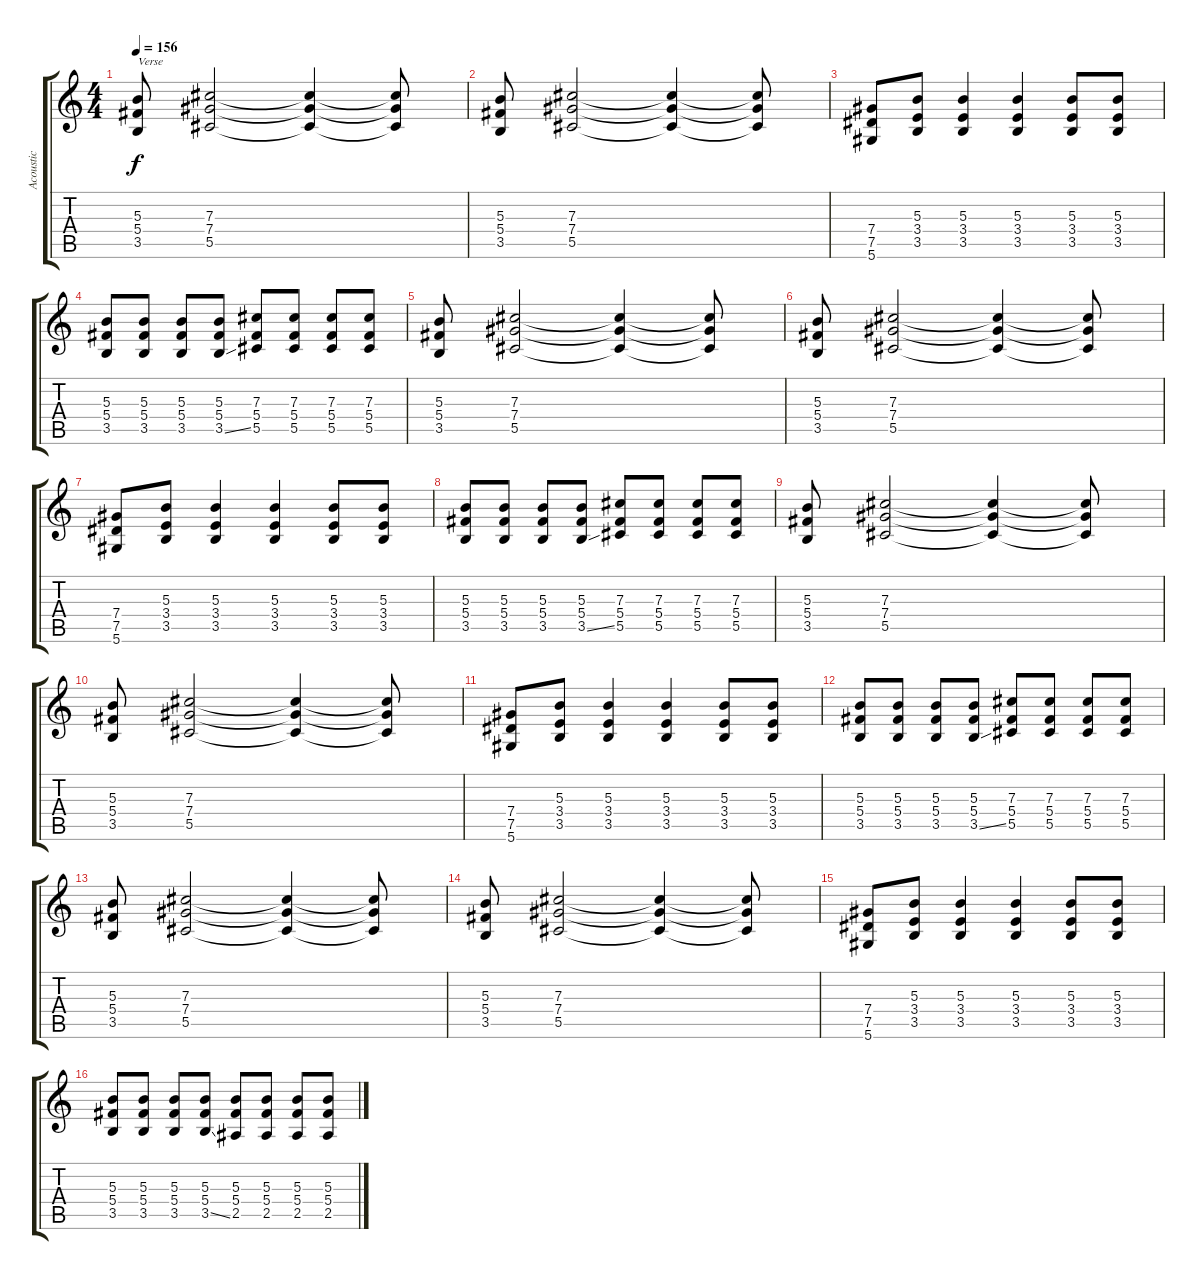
\track ("Acoustic" "Acoustic") {instrument acousticguitarsteel}
\staff {score tabs}
\tuning (Eb4 Bb3 Gb3 Db3 Ab2 Eb2) {hide}
\ts (4 4)
\tempo 156
\clef g2
\ks c
(5.3 5.4 3.5).8{txt "Verse" dy f} (7.3 7.4 5.5).2 (7.3{t} 7.4{t} 5.5{t}).4 (7.3{t} 7.4{t} 5.5{t}).8 |
(5.3 5.4 3.5).8 (7.3 7.4 5.5).2 (7.3{t} 7.4{t} 5.5{t}).4 (7.3{t} 7.4{t} 5.5{t}).8 |
(7.4 7.5 5.6).8 (5.3 3.4 3.5).8 (5.3 3.4 3.5).4 (5.3 3.4 3.5).4 (5.3 3.4 3.5).8 (5.3 3.4 3.5).8 |
(5.3 5.4 3.5).8 (5.3 5.4 3.5).8 (5.3 5.4 3.5).8 (5.3 5.4 3.5{ss}).8 (7.3 5.4 5.5).8 (7.3 5.4 5.5).8 (7.3 5.4 5.5).8 (7.3 5.4 5.5).8 |
(5.3 5.4 3.5).8 (7.3 7.4 5.5).2 (7.3{t} 7.4{t} 5.5{t}).4 (7.3{t} 7.4{t} 5.5{t}).8 |
(5.3 5.4 3.5).8 (7.3 7.4 5.5).2 (7.3{t} 7.4{t} 5.5{t}).4 (7.3{t} 7.4{t} 5.5{t}).8 |
(7.4 7.5 5.6).8 (5.3 3.4 3.5).8 (5.3 3.4 3.5).4 (5.3 3.4 3.5).4 (5.3 3.4 3.5).8 (5.3 3.4 3.5).8 |
(5.3 5.4 3.5).8 (5.3 5.4 3.5).8 (5.3 5.4 3.5).8 (5.3 5.4 3.5{ss}).8 (7.3 5.4 5.5).8 (7.3 5.4 5.5).8 (7.3 5.4 5.5).8 (7.3 5.4 5.5).8 |
(5.3 5.4 3.5).8 (7.3 7.4 5.5).2 (7.3{t} 7.4{t} 5.5{t}).4 (7.3{t} 7.4{t} 5.5{t}).8 |
(5.3 5.4 3.5).8 (7.3 7.4 5.5).2 (7.3{t} 7.4{t} 5.5{t}).4 (7.3{t} 7.4{t} 5.5{t}).8 |
(7.4 7.5 5.6).8 (5.3 3.4 3.5).8 (5.3 3.4 3.5).4 (5.3 3.4 3.5).4 (5.3 3.4 3.5).8 (5.3 3.4 3.5).8 |
(5.3 5.4 3.5).8 (5.3 5.4 3.5).8 (5.3 5.4 3.5).8 (5.3 5.4 3.5{ss}).8 (7.3 5.4 5.5).8 (7.3 5.4 5.5).8 (7.3 5.4 5.5).8 (7.3 5.4 5.5).8 |
(5.3 5.4 3.5).8 (7.3 7.4 5.5).2 (7.3{t} 7.4{t} 5.5{t}).4 (7.3{t} 7.4{t} 5.5{t}).8 |
(5.3 5.4 3.5).8 (7.3 7.4 5.5).2 (7.3{t} 7.4{t} 5.5{t}).4 (7.3{t} 7.4{t} 5.5{t}).8 |
(7.4 7.5 5.6).8 (5.3 3.4 3.5).8 (5.3 3.4 3.5).4 (5.3 3.4 3.5).4 (5.3 3.4 3.5).8 (5.3 3.4 3.5).8 |
(5.3 5.4 3.5).8 (5.3 5.4 3.5).8 (5.3 5.4 3.5).8 (5.3 5.4 3.5{ss}).8 (5.3 5.4 2.5).8 (5.3 5.4 2.5).8 (5.3 5.4 2.5).8 (5.3 5.4 2.5).8
